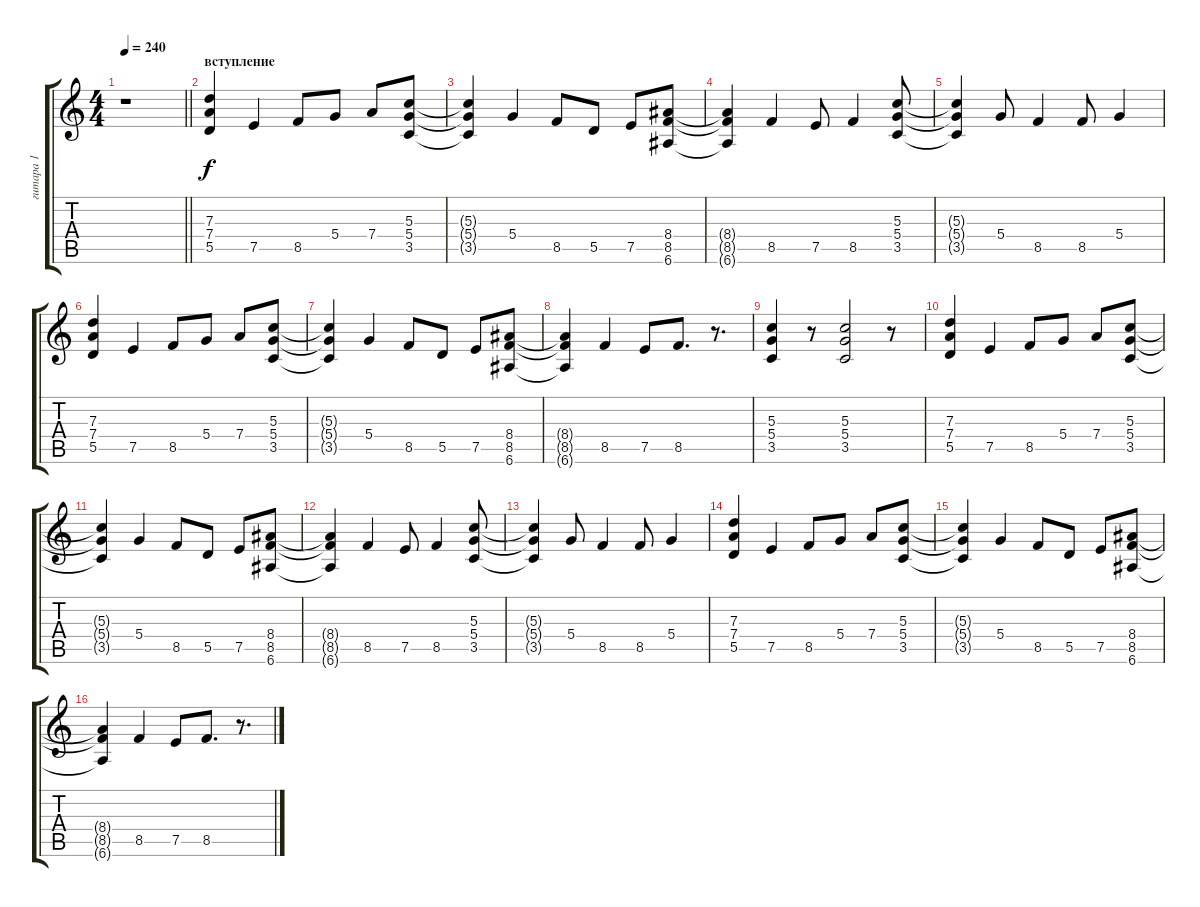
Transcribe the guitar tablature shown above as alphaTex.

\track ("гитара 1" "гитара 1") {instrument overdrivenguitar}
\staff {score tabs}
\tuning (E4 B3 G3 D3 A2 E2) {hide}
\ts (4 4)
\tempo 240
\clef g2
\barLineRight lightlight
\ks c
r.1{dy f instrument overdrivenguitar} |
\section ("" "вступление")
(7.3 7.4 5.5).4 7.5.4 8.5.8 5.4.8 7.4.8 (5.3 5.4 3.5).8 |
(5.3{t} 5.4{t} 3.5{t}).4 5.4.4 8.5.8 5.5.8 7.5.8 (8.4 8.5 6.6).8 |
(8.4{t} 8.5{t} 6.6{t}).4 8.5.4 7.5.8 8.5.4 (5.3 5.4 3.5).8 |
(5.3{t} 5.4{t} 3.5{t}).4 5.4.8 8.5.4 8.5.8 5.4.4 |
(7.3 7.4 5.5).4 7.5.4 8.5.8 5.4.8 7.4.8 (5.3 5.4 3.5).8 |
(5.3{t} 5.4{t} 3.5{t}).4 5.4.4 8.5.8 5.5.8 7.5.8 (8.4 8.5 6.6).8 |
(8.4{t} 8.5{t} 6.6{t}).4 8.5.4 7.5.8 8.5.8{d} r.8{d} |
(5.3 5.4 3.5).4 r.8 (5.3 5.4 3.5).2 r.8 |
(7.3 7.4 5.5).4 7.5.4 8.5.8 5.4.8 7.4.8 (5.3 5.4 3.5).8 |
(5.3{t} 5.4{t} 3.5{t}).4 5.4.4 8.5.8 5.5.8 7.5.8 (8.4 8.5 6.6).8 |
(8.4{t} 8.5{t} 6.6{t}).4 8.5.4 7.5.8 8.5.4 (5.3 5.4 3.5).8 |
(5.3{t} 5.4{t} 3.5{t}).4 5.4.8 8.5.4 8.5.8 5.4.4 |
(7.3 7.4 5.5).4 7.5.4 8.5.8 5.4.8 7.4.8 (5.3 5.4 3.5).8 |
(5.3{t} 5.4{t} 3.5{t}).4 5.4.4 8.5.8 5.5.8 7.5.8 (8.4 8.5 6.6).8 |
(8.4{t} 8.5{t} 6.6{t}).4 8.5.4 7.5.8 8.5.8{d} r.8{d}
